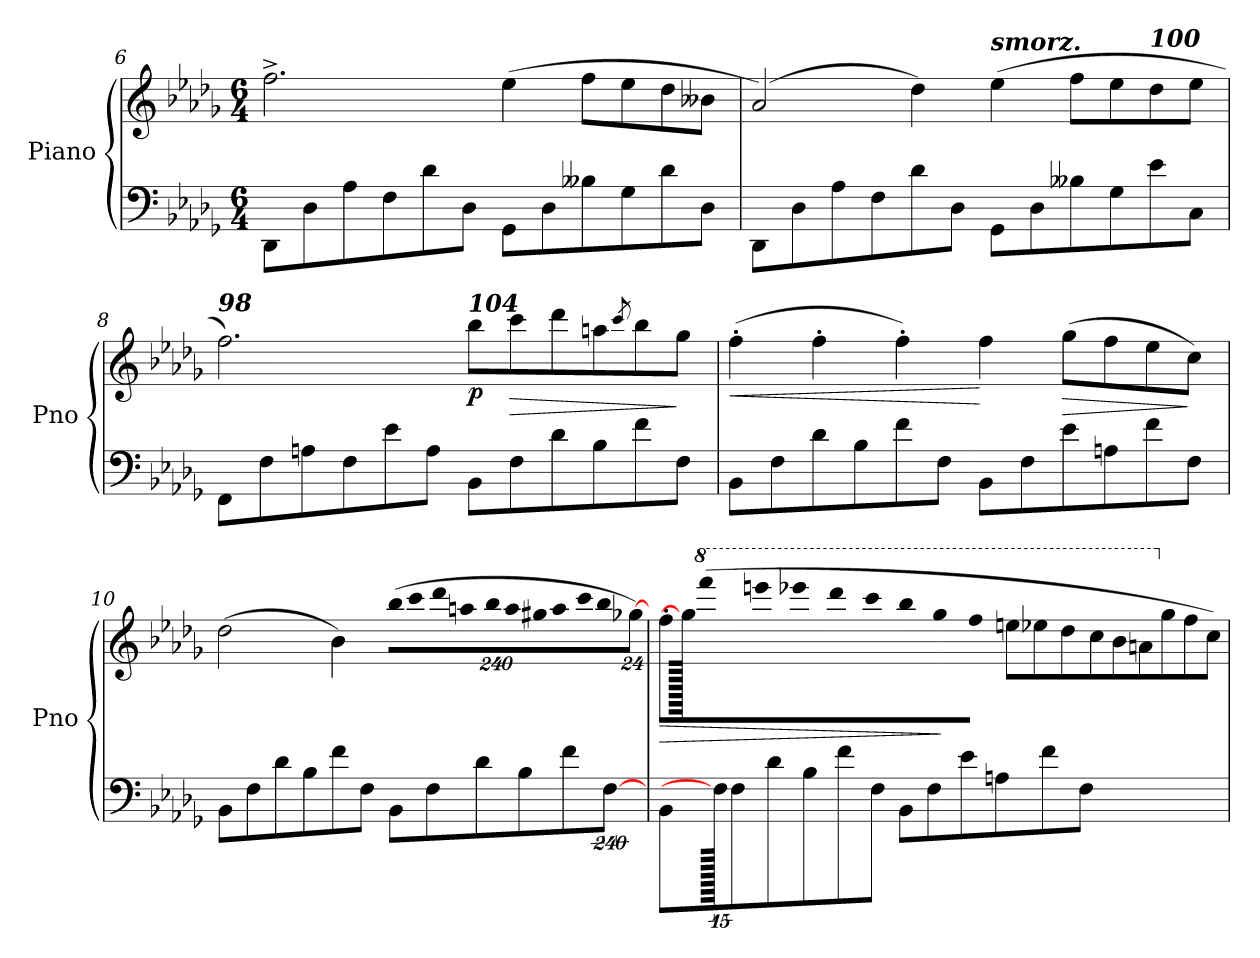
**kern	**kern	**dynam
*part1	*part1	*part1
*staff2	*staff1	*staff1/2
*I"Piano	*	*
*I'Pno	*	*
!!LO:LB:g=z
*clefF4	*clefG2	*
*k[b-e-a-d-g-]	*k[b-e-a-d-g-]	*
*M6/4	*M6/4	*
=6	=6	=6
8DD-\L	2.ff^\	.
8D-\	.	.
8A-\	.	.
8F\	.	.
8d-\	.	.
8D-\J	.	.
8GG-\L	(>4ee-\	.
8D-\	.	.
8B--X\	8ff\L	.
8G-\	8ee-\	.
8d-\	8dd-\	.
8D-\J	8b--X\J	.
=7	=7	=7
8DD-\L	(>2a-/)	.
8D-\	.	.
8A-\	.	.
8F\	.	.
8d-\	4dd-\)	.
8D-\J	.	.
!	!LO:TX:a:Bi:t=smorz.	!
8GG-\L	(>4ee-\	.
8D-\	.	.
8B--X\	8ff\L	.
8G-\	8ee-\	.
!	!LO:TX:a:Bi:t=100	!
8e-\	8dd-\	.
8C\J	8ee-\J	.
=8	=8	=8
!	!LO:TX:a:Bi:t=98	!
8FF\L	2.ff\)	.
8F\	.	.
8An\	.	.
8F\	.	.
8e-\	.	.
8A\J	.	.
!	!LO:TX:a:Bi:t=104	!
!	!	!LO:DY:b
8BB-\L	8bb-\L	p
!	!	!LO:HP:b
8F\	8ccc\	>
8d-\	8ddd-\	.
8B-\	8aan\	.
.	8qccc/	.
8f\	8bb-\	.
8F\J	8gg-\J	]
!!LO:PB:g=z
=9	=9	=9
!	!	!LO:HP:b
8BB-\L	(>4ff'\	<
8F\	.	.
8d-\	4ff'\	.
8B-\	.	.
8f\	4ff'\)	.
8F\J	.	.
8BB-\L	4ff\	[
8F\	.	.
!	!	!LO:HP:b
8e-\	(>8gg-\L	>
8An\	8ff\	.
8f\	8ee-\	.
8F\J	8cc\J)	]
=10	=10	=10
1920ryy	(>2dd-\	.
8BB-\L	.	.
8F\	.	.
8d-\	.	.
8B-\	.	.
.	4b-\)	.
8f\	.	.
8F\J	.	.
*	*Xbrackettup	*
!	!LO:N:vis=8	!
.	(>1920%131bb-\L	.
8BB-\L	.	.
!	!LO:N:vis=8	!
.	1920%131ccc\	.
8F\	.	.
!	!LO:N:vis=8	!
.	1920%131ddd-\	.
!	!LO:N:vis=8	!
.	1920%131aan\	.
8d-\	.	.
!	!LO:N:vis=8	!
.	1920%131bb-\	.
!	!LO:N:vis=8	!
.	1920%131aa\	.
8B-\	.	.
!	!LO:N:vis=8	!
.	1920%131gg#X\	.
!	!LO:N:vis=8	!
.	1920%131aa\	.
8f\	.	.
!	!LO:N:vis=8	!
.	1920%131ccc\	.
!	!LO:N:vis=8	!
.	1920%131bb-\	.
[1920%239F\J	.	.
.	[192%13gg-X\J)	.
!!LO:LB:g=z
=11	=11	=11
*	*Xtuplet	*
!	!	!LO:HP:b
8BB-\L	12ff'\L	>
.	1920gg-\]	.
*	*8va	*
.	(>12ffff\	.
1920F\]	.	.
8F\	.	.
.	12eeeen\	.
8d-\	12eeee-X\	.
.	12dddd-\	.
8B-\	.	.
.	12cccc\	.
8f\	12bbb-\	.
.	12ggg-\	.
8F\J	.	.
.	12fff\J	.
8BB-\L	12eeen\L	.
.	12eee-X\	.
8F\	.	.
.	12ddd-\	]
8e-\	12ccc\	.
.	12bb-\	.
8An\	.	.
.	12aan\	.
*	*X8va	*
8f\	12gg-\	.
.	12ff\	.
8F\J	.	.
.	12cc\J)	.
=	=	=
*-	*-	*-
